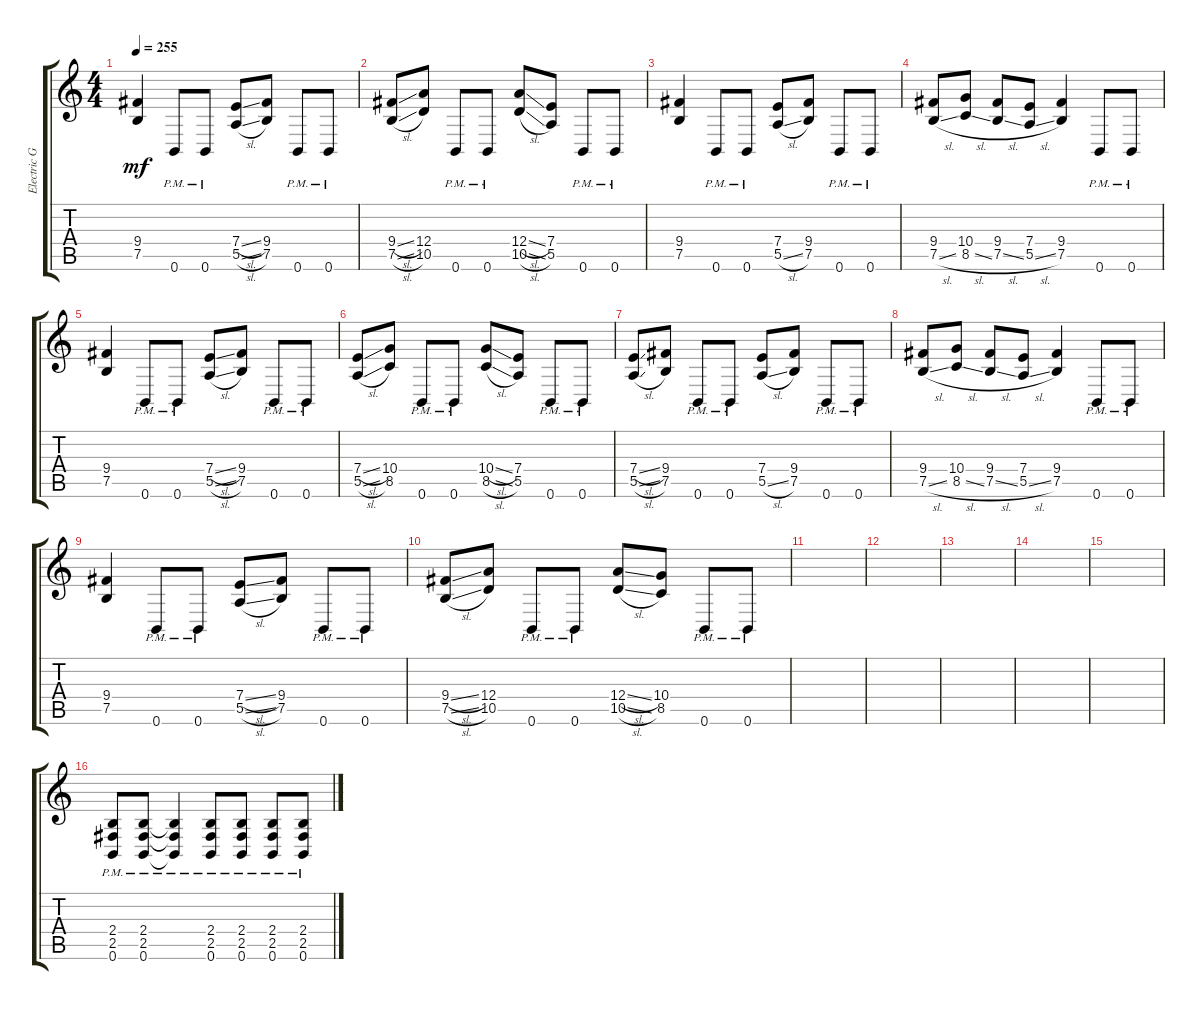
\track ("Electric Guitar" "Electric G") {instrument distortionguitar}
\staff {score tabs}
\tuning (B3 Gb3 D3 A2 E2 B1) {hide}
\ts (4 4)
\tempo 255
\clef g2
\ks c
(9.4 7.5).4{dy mf} 0.6{pm}.8 0.6{pm}.8 (7.4{sl} 5.5{sl}).8 (9.4 7.5).8 0.6{pm}.8 0.6{pm}.8 |
(9.4{sl} 7.5{sl}).8 (12.4 10.5).8 0.6{pm}.8 0.6{pm}.8 (12.4{sl} 10.5{sl}).8 (7.4 5.5).8 0.6{pm}.8 0.6{pm}.8 |
(9.4 7.5).4 0.6{pm}.8 0.6{pm}.8 (7.4 5.5{sl}).8 (9.4 7.5).8 0.6{pm}.8 0.6{pm}.8 |
(9.4 7.5{sl}).8 (10.4 8.5{sl}).8 (9.4 7.5{sl}).8 (7.4 5.5{sl}).8 (9.4 7.5).4 0.6{pm}.8 0.6{pm}.8 |
(9.4 7.5).4 0.6{pm}.8 0.6{pm}.8 (7.4{sl} 5.5{sl}).8 (9.4 7.5).8 0.6{pm}.8 0.6{pm}.8 |
(7.4{sl} 5.5{sl}).8 (10.4 8.5).8 0.6{pm}.8 0.6{pm}.8 (10.4{sl} 8.5{sl}).8 (7.4 5.5).8 0.6{pm}.8 0.6{pm}.8 |
(7.4{sl} 5.5{sl}).8 (9.4 7.5).8 0.6{pm}.8 0.6{pm}.8 (7.4 5.5{sl}).8 (9.4 7.5).8 0.6{pm}.8 0.6{pm}.8 |
(9.4 7.5{sl}).8 (10.4 8.5{sl}).8 (9.4 7.5{sl}).8 (7.4 5.5{sl}).8 (9.4 7.5).4 0.6{pm}.8 0.6{pm}.8 |
(9.4 7.5).4 0.6{pm}.8 0.6{pm}.8 (7.4{sl} 5.5{sl}).8 (9.4 7.5).8 0.6{pm}.8 0.6{pm}.8 |
(9.4{sl} 7.5{sl}).8 (12.4 10.5).8 0.6{pm}.8 0.6{pm}.8 (12.4{sl} 10.5{sl}).8 (10.4 8.5).8 0.6{pm}.8 0.6{pm}.8 |
|
|
|
|
|
(2.4{pm} 2.5{pm} 0.6{pm}).8 (2.4{pm} 2.5{pm} 0.6{pm}).8 (2.4{pm t} 2.5{pm t} 0.6{pm t}).4 (2.4{pm} 2.5{pm} 0.6{pm}).8 (2.4{pm} 2.5{pm} 0.6{pm}).8 (2.4{pm} 2.5{pm} 0.6{pm}).8 (2.4{pm} 2.5{pm} 0.6{pm}).8
